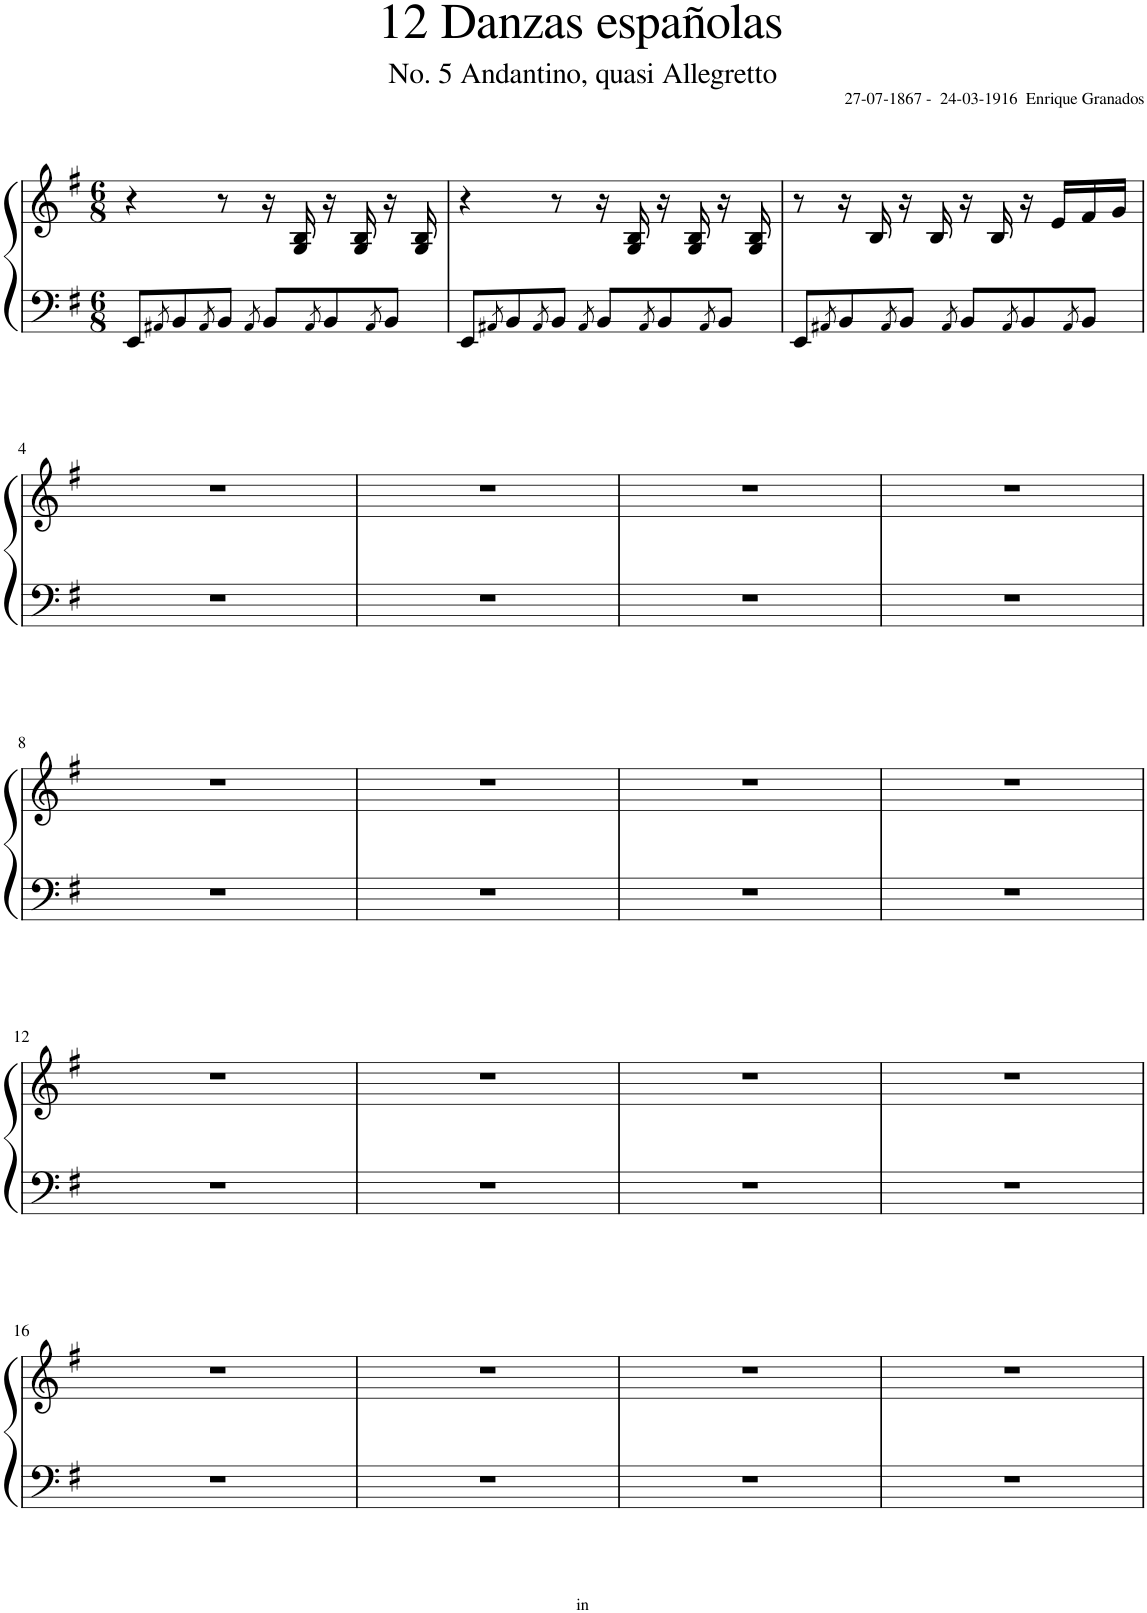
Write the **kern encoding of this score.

**kern	**kern
*part1	*part1
*staff2	*staff1
*I"Piano	*
*I'Pno.	*
*clefF4	*clefG2
*k[f#]	*k[f#]
*M6/8	*M6/8
=1	=1
8EE/L	4r
8qAA#X/	.
8BB/	.
8qAA#/	.
8BB/J	8r
8qAA#/	.
8BB/L	16r
.	16G/ 16B/
8qAA#/	.
8BB/	16r
.	16G/ 16B/
8qAA#/	.
8BB/J	16r
.	16G/ 16B/
=2	=2
8EE/L	4r
8qAA#X/	.
8BB/	.
8qAA#/	.
8BB/J	8r
8qAA#/	.
8BB/L	16r
.	16G/ 16B/
8qAA#/	.
8BB/	16r
.	16G/ 16B/
8qAA#/	.
8BB/J	16r
.	16G/ 16B/
=3	=3
8EE/L	8r
8qAA#X/	.
8BB/	16r
.	16B/
8qAA#/	.
8BB/J	16r
.	16B/
8qAA#/	.
8BB/L	16r
.	16B/
8qAA#/	.
8BB/	16r
.	16e/LL
8qAA#/	.
8BB/J	16f#/
.	16g/JJ
!!LO:LB:g=z
=4	=4
2.r	2.r
=5	=5
2.r	2.r
=6	=6
2.r	2.r
=7	=7
2.r	2.r
!!LO:LB:g=z
=8	=8
2.r	2.r
=9	=9
2.r	2.r
=10	=10
2.r	2.r
=11	=11
2.r	2.r
!!LO:LB:g=z
=12	=12
2.r	2.r
=13	=13
2.r	2.r
=14	=14
2.r	2.r
=15	=15
2.r	2.r
!!LO:LB:g=z
=16	=16
2.r	2.r
=17	=17
2.r	2.r
=18	=18
2.r	2.r
=19	=19
2.r	2.r
=	=
*-	*-
